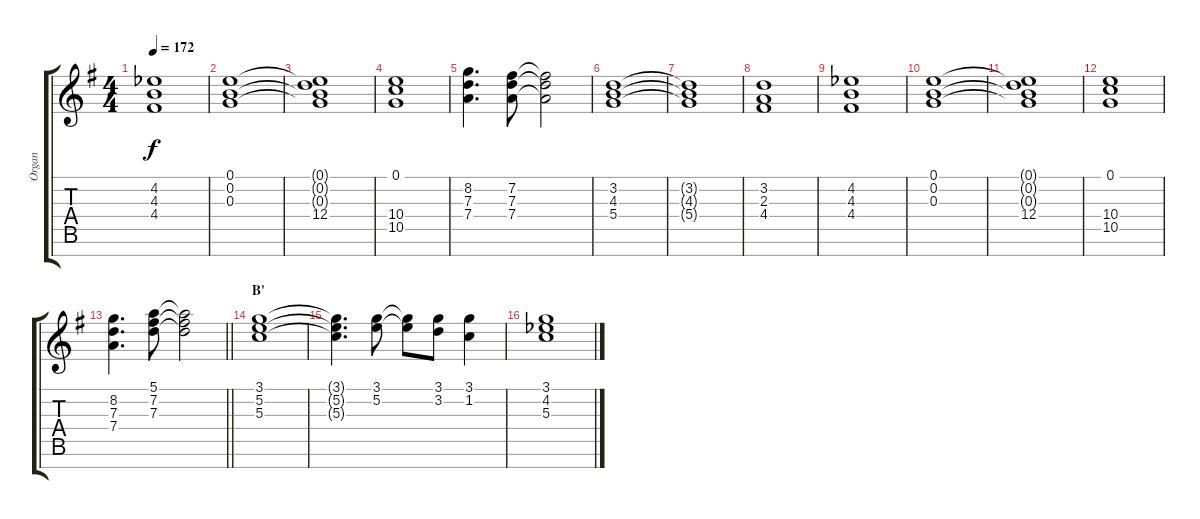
\track ("Organ" "Organ") {instrument rockorgan}
\staff {score tabs}
\tuning (E5 B4 G4 D4 A3 E3 B2) {hide}
\ts (4 4)
\tempo 172
\clef g2
\ks g
(4.2{acc b} 4.3 4.4).1{dy f} |
(0.1 0.2 0.3).1 |
(0.1{t} 0.2{t} 0.3{t} 12.4).1 |
(0.1 10.4 10.5).1 |
(8.2 7.3 7.4).4{d} (7.2 7.3 7.4).8 (7.2{t} 7.3{t} 7.4{t}).2 |
(3.2 4.3 5.4).1 |
(3.2{t} 4.3{t} 5.4{t}).1 |
(3.2 2.3 4.4).1 |
(4.2{acc b} 4.3 4.4).1 |
(0.1 0.2 0.3).1 |
(0.1{t} 0.2{t} 0.3{t} 12.4).1 |
(0.1 10.4 10.5).1 |
\barLineRight lightlight
(8.2 7.3 7.4).4{d} (5.1 7.2 7.3).8 (5.1{t} 7.2{t} 7.3{t}).2 |
\section ("" "B'")
(3.1 5.2 5.3).1 |
(3.1{t} 5.2{t} 5.3{t}).4{d} (3.1 5.2).8 (3.1{t} 5.2{t}).8 (3.1 3.2).8 (3.1 1.2).4 |
(3.1 4.2{acc b} 5.3).1
